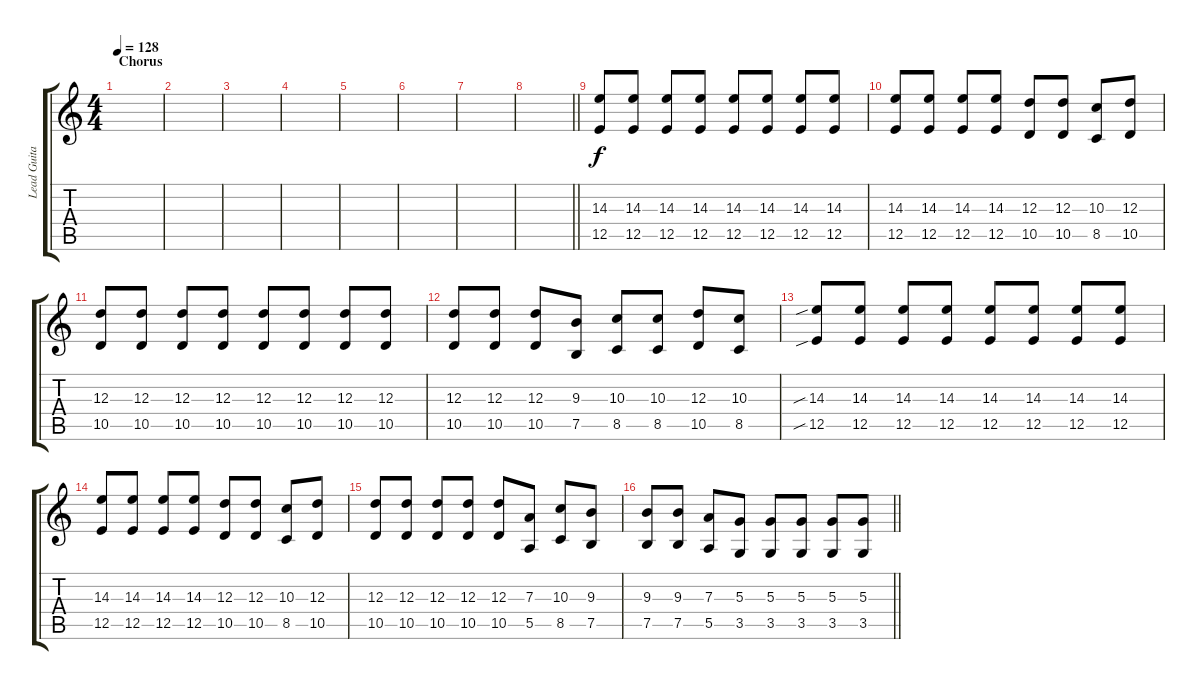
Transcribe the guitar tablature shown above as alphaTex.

\track ("Lead Guitar" "Lead Guita") {instrument distortionguitar}
\staff {score tabs}
\tuning (B3 Gb3 D3 A2 E2 B1) {hide}
\ts (4 4)
\section ("" "Chorus")
\tempo 128
\clef g2
\ks c
|
|
|
|
|
|
|
\barLineRight lightlight
|
\section ("" "")
(14.3 12.5).8 (14.3 12.5).8 (14.3 12.5).8 (14.3 12.5).8 (14.3 12.5).8 (14.3 12.5).8 (14.3 12.5).8 (14.3 12.5).8 |
(14.3 12.5).8 (14.3 12.5).8 (14.3 12.5).8 (14.3 12.5).8 (12.3 10.5).8 (12.3 10.5).8 (10.3 8.5).8 (12.3 10.5).8 |
(12.3 10.5).8 (12.3 10.5).8 (12.3 10.5).8 (12.3 10.5).8 (12.3 10.5).8 (12.3 10.5).8 (12.3 10.5).8 (12.3 10.5).8 |
(12.3 10.5).8 (12.3 10.5).8 (12.3 10.5).8 (9.3 7.5).8 (10.3 8.5).8 (10.3 8.5).8 (12.3 10.5).8 (10.3 8.5).8 |
(14.3{sib} 12.5{sib}).8 (14.3 12.5).8 (14.3 12.5).8 (14.3 12.5).8 (14.3 12.5).8 (14.3 12.5).8 (14.3 12.5).8 (14.3 12.5).8 |
(14.3 12.5).8 (14.3 12.5).8 (14.3 12.5).8 (14.3 12.5).8 (12.3 10.5).8 (12.3 10.5).8 (10.3 8.5).8 (12.3 10.5).8 |
(12.3 10.5).8 (12.3 10.5).8 (12.3 10.5).8 (12.3 10.5).8 (12.3 10.5).8 (7.3 5.5).8 (10.3 8.5).8 (9.3 7.5).8 |
\barLineRight lightlight
(9.3 7.5).8 (9.3 7.5).8 (7.3 5.5).8 (5.3 3.5).8 (5.3 3.5).8 (5.3 3.5).8 (5.3 3.5).8 (5.3 3.5).8
